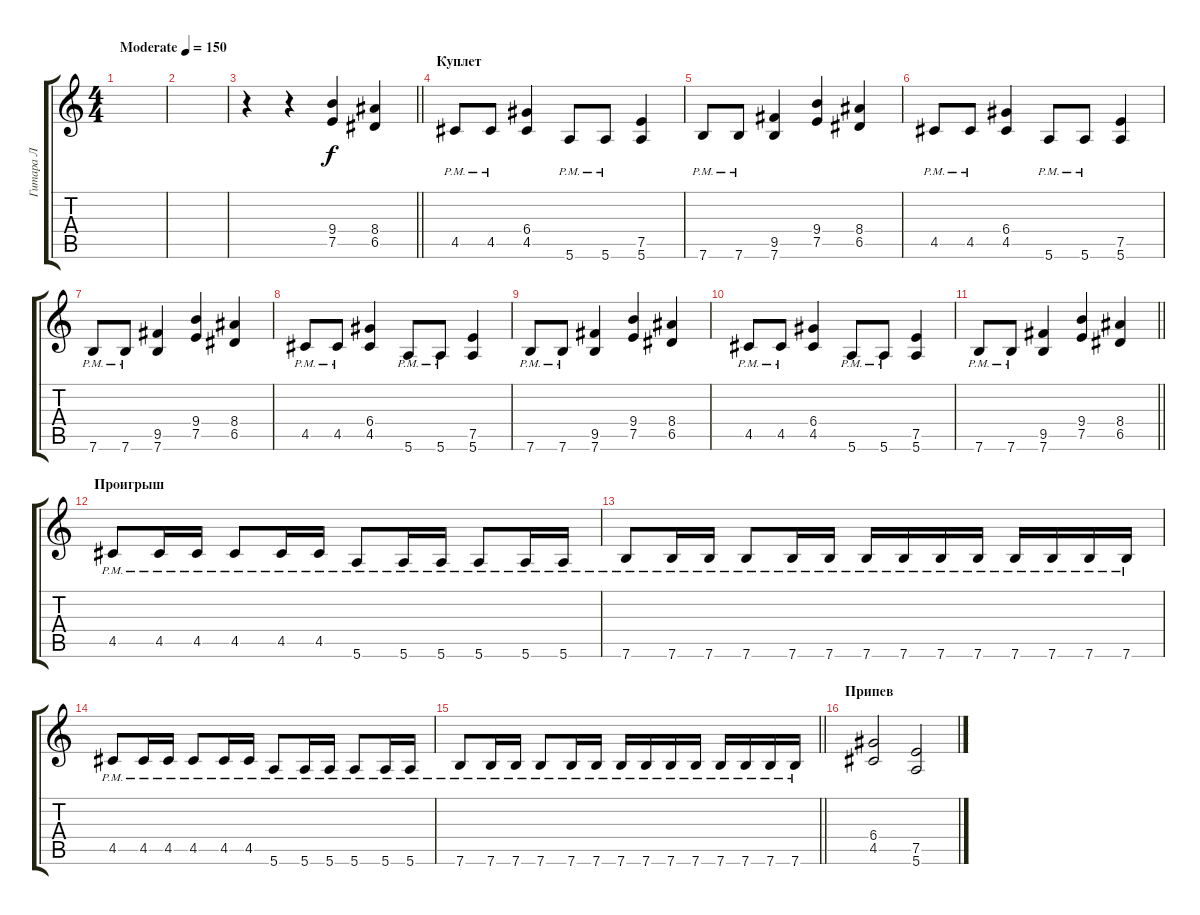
\track ("Гитара Л" "Гитара Л") {instrument distortionguitar}
\staff {score tabs}
\tuning (E4 B3 G3 D3 A2 E2) {hide}
\ts (4 4)
\tempo (150 "Moderate")
\clef g2
\ks c
|
|
\barLineRight lightlight
r.4 r.4 (9.4 7.5).4 (8.4 6.5).4 |
\section ("" "Куплет")
4.5{pm}.8 4.5{pm}.8 (6.4 4.5).4 5.6{pm}.8 5.6{pm}.8 (7.5 5.6).4 |
7.6{pm}.8 7.6{pm}.8 (9.5 7.6).4 (9.4 7.5).4 (8.4 6.5).4 |
4.5{pm}.8 4.5{pm}.8 (6.4 4.5).4 5.6{pm}.8 5.6{pm}.8 (7.5 5.6).4 |
7.6{pm}.8 7.6{pm}.8 (9.5 7.6).4 (9.4 7.5).4 (8.4 6.5).4 |
4.5{pm}.8 4.5{pm}.8 (6.4 4.5).4 5.6{pm}.8 5.6{pm}.8 (7.5 5.6).4 |
7.6{pm}.8 7.6{pm}.8 (9.5 7.6).4 (9.4 7.5).4 (8.4 6.5).4 |
4.5{pm}.8 4.5{pm}.8 (6.4 4.5).4 5.6{pm}.8 5.6{pm}.8 (7.5 5.6).4 |
\barLineRight lightlight
7.6{pm}.8 7.6{pm}.8 (9.5 7.6).4 (9.4 7.5).4 (8.4 6.5).4 |
\section ("" "Проигрыш")
4.5{pm}.8 4.5{pm}.16 4.5{pm}.16 4.5{pm}.8 4.5{pm}.16 4.5{pm}.16 5.6{pm}.8 5.6{pm}.16 5.6{pm}.16 5.6{pm}.8 5.6{pm}.16 5.6{pm}.16 |
7.6{pm}.8 7.6{pm}.16 7.6{pm}.16 7.6{pm}.8 7.6{pm}.16 7.6{pm}.16 7.6{pm}.16 7.6{pm}.16 7.6{pm}.16 7.6{pm}.16 7.6{pm}.16 7.6{pm}.16 7.6{pm}.16 7.6{pm}.16 |
4.5{pm}.8 4.5{pm}.16 4.5{pm}.16 4.5{pm}.8 4.5{pm}.16 4.5{pm}.16 5.6{pm}.8 5.6{pm}.16 5.6{pm}.16 5.6{pm}.8 5.6{pm}.16 5.6{pm}.16 |
\barLineRight lightlight
7.6{pm}.8 7.6{pm}.16 7.6{pm}.16 7.6{pm}.8 7.6{pm}.16 7.6{pm}.16 7.6{pm}.16 7.6{pm}.16 7.6{pm}.16 7.6{pm}.16 7.6{pm}.16 7.6{pm}.16 7.6{pm}.16 7.6{pm}.16 |
\section ("" "Припев")
(6.4 4.5).2 (7.5 5.6).2
